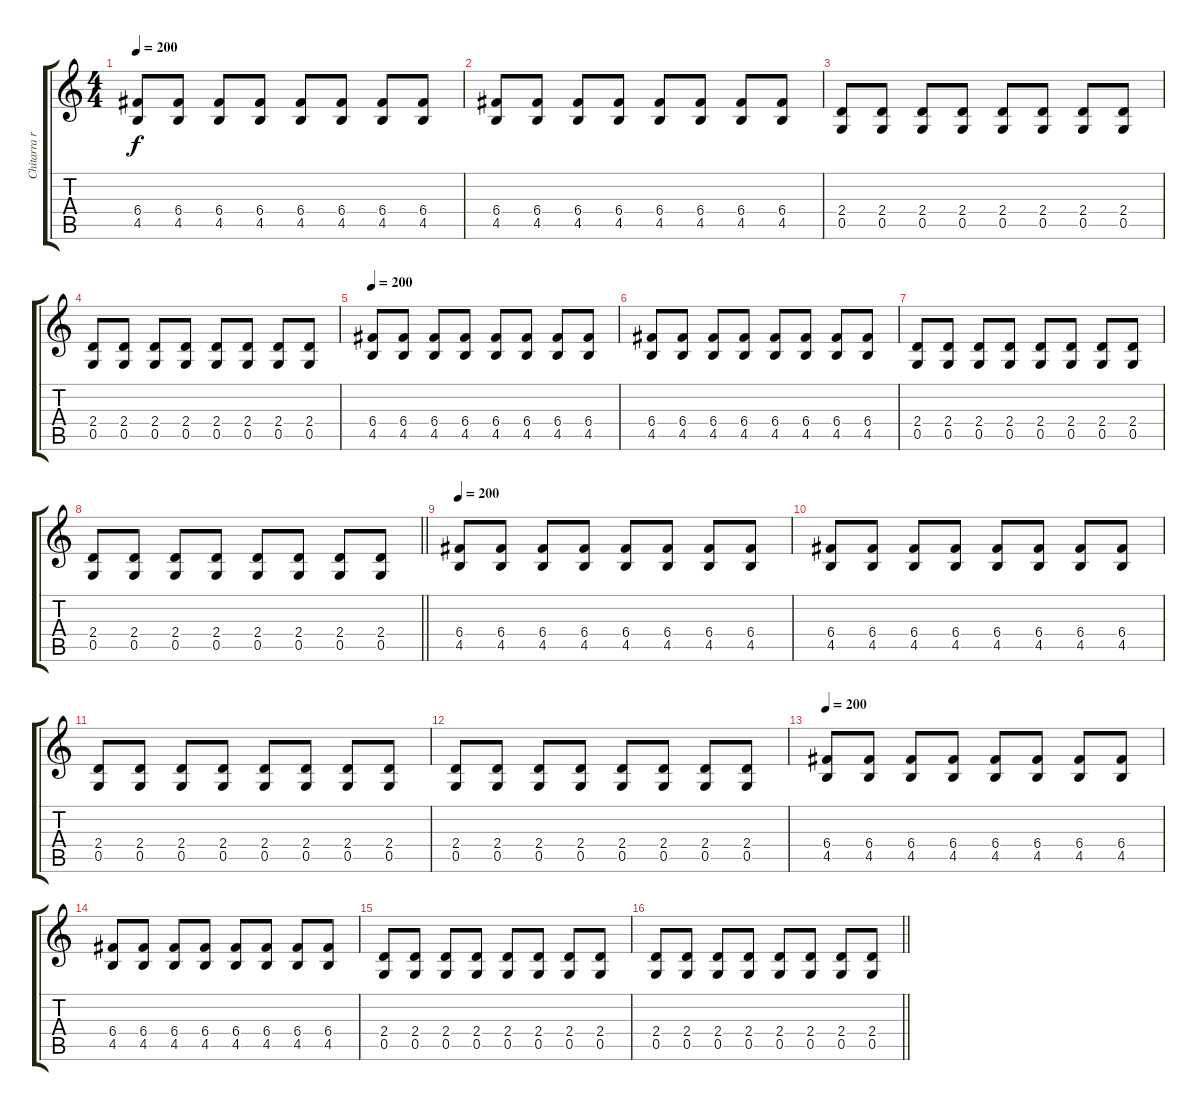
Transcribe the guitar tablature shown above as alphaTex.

\track ("Chitarra ritm" "Chitarra r") {instrument overdrivenguitar}
\staff {score tabs}
\tuning (D4 A3 F3 C3 G2 D2) {hide}
\ts (4 4)
\tempo 200
\clef g2
\ks c
(6.4 4.5).8{dy f} (6.4 4.5).8 (6.4 4.5).8 (6.4 4.5).8 (6.4 4.5).8 (6.4 4.5).8 (6.4 4.5).8 (6.4 4.5).8 |
(6.4 4.5).8 (6.4 4.5).8 (6.4 4.5).8 (6.4 4.5).8 (6.4 4.5).8 (6.4 4.5).8 (6.4 4.5).8 (6.4 4.5).8 |
(2.4 0.5).8 (2.4 0.5).8 (2.4 0.5).8 (2.4 0.5).8 (2.4 0.5).8 (2.4 0.5).8 (2.4 0.5).8 (2.4 0.5).8 |
(2.4 0.5).8 (2.4 0.5).8 (2.4 0.5).8 (2.4 0.5).8 (2.4 0.5).8 (2.4 0.5).8 (2.4 0.5).8 (2.4 0.5).8 |
\tempo 200
(6.4 4.5).8 (6.4 4.5).8 (6.4 4.5).8 (6.4 4.5).8 (6.4 4.5).8 (6.4 4.5).8 (6.4 4.5).8 (6.4 4.5).8 |
(6.4 4.5).8 (6.4 4.5).8 (6.4 4.5).8 (6.4 4.5).8 (6.4 4.5).8 (6.4 4.5).8 (6.4 4.5).8 (6.4 4.5).8 |
(2.4 0.5).8 (2.4 0.5).8 (2.4 0.5).8 (2.4 0.5).8 (2.4 0.5).8 (2.4 0.5).8 (2.4 0.5).8 (2.4 0.5).8 |
\barLineRight lightlight
(2.4 0.5).8 (2.4 0.5).8 (2.4 0.5).8 (2.4 0.5).8 (2.4 0.5).8 (2.4 0.5).8 (2.4 0.5).8 (2.4 0.5).8 |
\tempo 200
(6.4 4.5).8 (6.4 4.5).8 (6.4 4.5).8 (6.4 4.5).8 (6.4 4.5).8 (6.4 4.5).8 (6.4 4.5).8 (6.4 4.5).8 |
(6.4 4.5).8 (6.4 4.5).8 (6.4 4.5).8 (6.4 4.5).8 (6.4 4.5).8 (6.4 4.5).8 (6.4 4.5).8 (6.4 4.5).8 |
(2.4 0.5).8 (2.4 0.5).8 (2.4 0.5).8 (2.4 0.5).8 (2.4 0.5).8 (2.4 0.5).8 (2.4 0.5).8 (2.4 0.5).8 |
(2.4 0.5).8 (2.4 0.5).8 (2.4 0.5).8 (2.4 0.5).8 (2.4 0.5).8 (2.4 0.5).8 (2.4 0.5).8 (2.4 0.5).8 |
\tempo 200
(6.4 4.5).8 (6.4 4.5).8 (6.4 4.5).8 (6.4 4.5).8 (6.4 4.5).8 (6.4 4.5).8 (6.4 4.5).8 (6.4 4.5).8 |
(6.4 4.5).8 (6.4 4.5).8 (6.4 4.5).8 (6.4 4.5).8 (6.4 4.5).8 (6.4 4.5).8 (6.4 4.5).8 (6.4 4.5).8 |
(2.4 0.5).8 (2.4 0.5).8 (2.4 0.5).8 (2.4 0.5).8 (2.4 0.5).8 (2.4 0.5).8 (2.4 0.5).8 (2.4 0.5).8 |
\barLineRight lightlight
(2.4 0.5).8 (2.4 0.5).8 (2.4 0.5).8 (2.4 0.5).8 (2.4 0.5).8 (2.4 0.5).8 (2.4 0.5).8 (2.4 0.5).8
